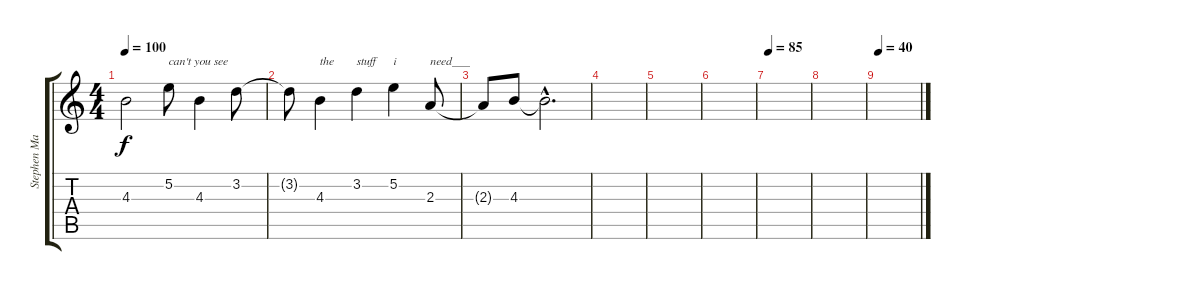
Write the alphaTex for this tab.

\track ("Stephen Malkmus" "Stephen Ma") {instrument synthbass1}
\staff {score tabs}
\tuning (E4 B3 G3 D3 A2 E2) {hide}
\ts (4 4)
\tempo 100
\clef g2
\ks c
4.3{t}.2{dy f} 5.2.8{txt "can't you see"} 4.3.4 3.2.8 |
3.2{t}.8 4.3.4{txt "the"} 3.2.4{txt "stuff"} 5.2.4{txt "i"} 2.3.8{txt "need___"} |
2.3{t}.8 4.3.8 4.3{hac t}.2{d} |
|
|
|
\tempo 85
|
|
\tempo 40
